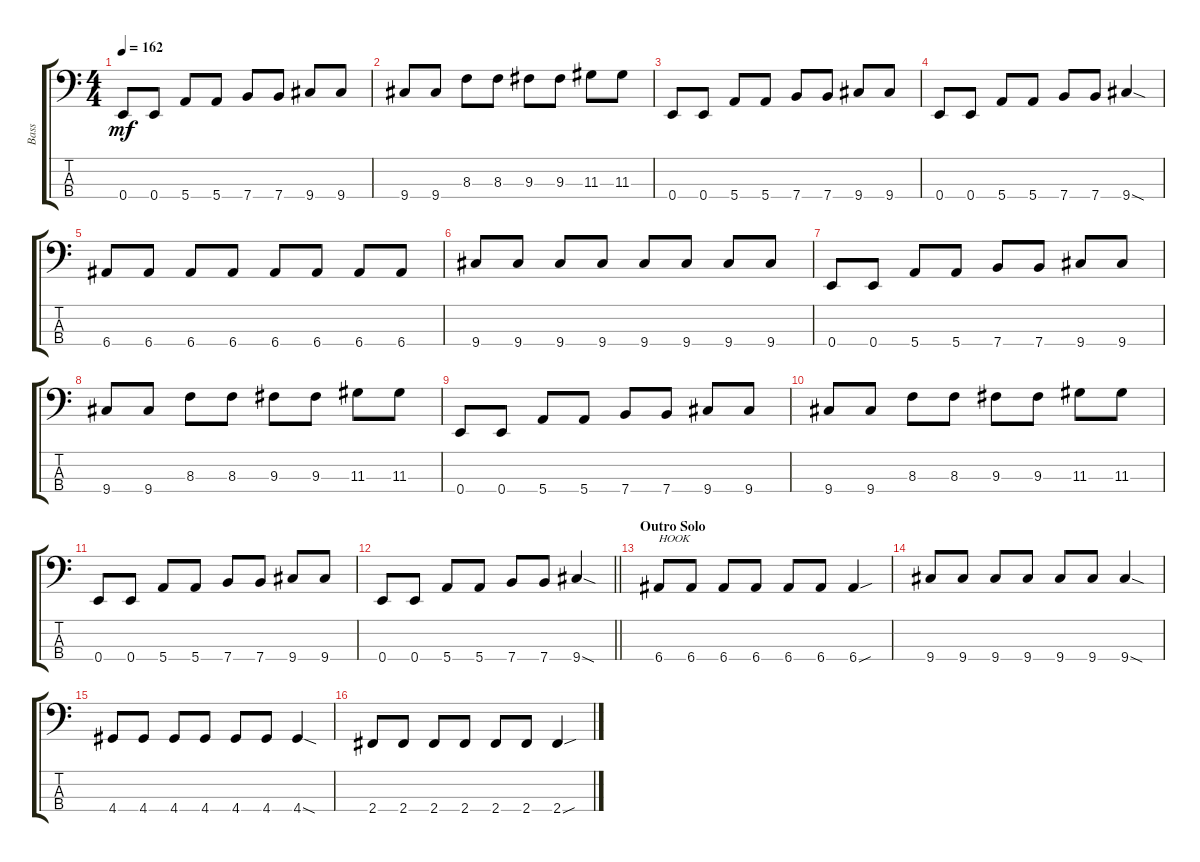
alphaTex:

\track ("Bass" "Bass") {instrument electricbassfinger}
\staff {score tabs}
\tuning (G2 D2 A1 E1) {hide}
\ts (4 4)
\tempo 162
\clef f4
\ks c
0.4.8{dy mf} 0.4.8 5.4.8 5.4.8 7.4.8 7.4.8 9.4.8 9.4.8 |
9.4.8 9.4.8 8.3.8 8.3.8 9.3.8 9.3.8 11.3.8 11.3.8 |
0.4.8 0.4.8 5.4.8 5.4.8 7.4.8 7.4.8 9.4.8 9.4.8 |
0.4.8 0.4.8 5.4.8 5.4.8 7.4.8 7.4.8 9.4{sod}.4 |
6.4.8 6.4.8 6.4.8 6.4.8 6.4.8 6.4.8 6.4.8 6.4.8 |
9.4.8 9.4.8 9.4.8 9.4.8 9.4.8 9.4.8 9.4.8 9.4.8 |
0.4.8 0.4.8 5.4.8 5.4.8 7.4.8 7.4.8 9.4.8 9.4.8 |
9.4.8 9.4.8 8.3.8 8.3.8 9.3.8 9.3.8 11.3.8 11.3.8 |
0.4.8 0.4.8 5.4.8 5.4.8 7.4.8 7.4.8 9.4.8 9.4.8 |
9.4.8 9.4.8 8.3.8 8.3.8 9.3.8 9.3.8 11.3.8 11.3.8 |
0.4.8 0.4.8 5.4.8 5.4.8 7.4.8 7.4.8 9.4.8 9.4.8 |
\barLineRight lightlight
0.4.8 0.4.8 5.4.8 5.4.8 7.4.8 7.4.8 9.4{sod}.4 |
\section ("" "Outro Solo")
6.4.8{txt "HOOK"} 6.4.8 6.4.8 6.4.8 6.4.8 6.4.8 6.4{sou}.4 |
9.4.8 9.4.8 9.4.8 9.4.8 9.4.8 9.4.8 9.4{sod}.4 |
4.4.8 4.4.8 4.4.8 4.4.8 4.4.8 4.4.8 4.4{sod}.4 |
2.4.8 2.4.8 2.4.8 2.4.8 2.4.8 2.4.8 2.4{sou}.4
